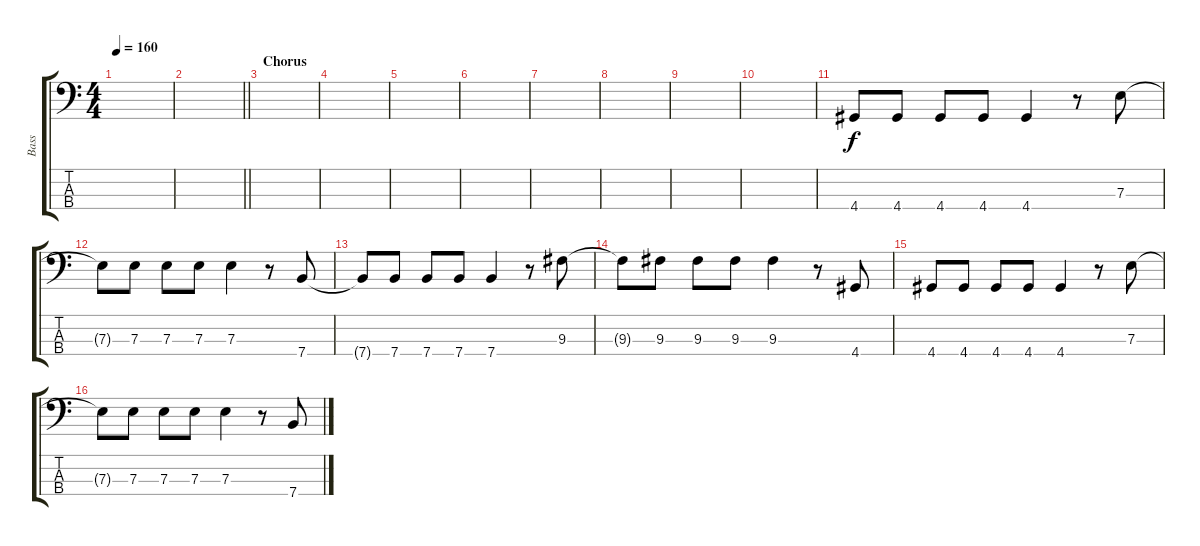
\track ("Bass" "Bass") {instrument electricbasspick}
\staff {score tabs}
\tuning (G2 D2 A1 E1) {hide}
\ts (4 4)
\tempo 160
\clef f4
\ks c
|
\barLineRight lightlight
|
\section ("" "Chorus")
|
|
|
|
|
|
|
|
4.4.8 4.4.8 4.4.8 4.4.8 4.4.4 r.8 7.3.8 |
7.3{t}.8 7.3.8 7.3.8 7.3.8 7.3.4 r.8 7.4.8 |
7.4{t}.8 7.4.8 7.4.8 7.4.8 7.4.4 r.8 9.3.8 |
9.3{t}.8 9.3.8 9.3.8 9.3.8 9.3.4 r.8 4.4.8 |
4.4.8 4.4.8 4.4.8 4.4.8 4.4.4 r.8 7.3.8 |
7.3{t}.8 7.3.8 7.3.8 7.3.8 7.3.4 r.8 7.4.8
